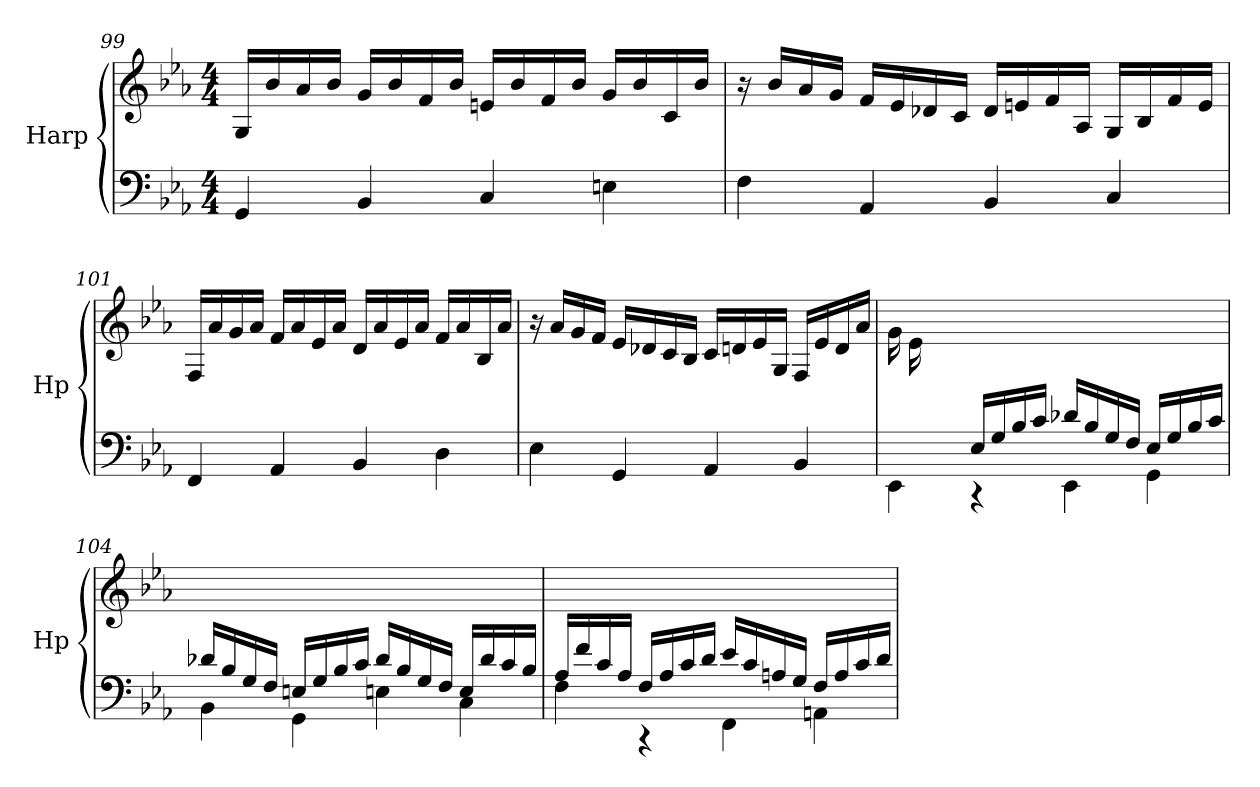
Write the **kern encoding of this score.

**kern	**kern
*part1	*part1
*staff2	*staff1
*I"Harp	*
*I'Hp	*
!!LO:LB:g=z
*clefF4	*clefG2
*k[b-e-a-]	*k[b-e-a-]
*M4/4	*M4/4
=99	=99
4GG/	16G/LL
.	16b-/
.	16a-/
.	16b-/JJ
4BB-/	16g/LL
.	16b-/
.	16f/
.	16b-/JJ
4C/	16en/LL
.	16b-/
.	16f/
.	16b-/JJ
4En\	16g/LL
.	16b-/
.	16c/
.	16b-/JJ
=100	=100
4F\	16r
.	16b-/LL
.	16a-/
.	16g/JJ
4AA-/	16f/LL
.	16e-/
.	16d-X/
.	16c/JJ
4BB-/	16d-/LL
.	16en/
.	16f/
.	16A-/JJ
4C/	16G/LL
.	16B-/
.	16f/
.	16e/JJ
!!LO:LB:g=z
=101	=101
4FF/	16F/LL
.	16a-/
.	16g/
.	16a-/JJ
4AA-/	16f/LL
.	16a-/
.	16e-/
.	16a-/JJ
4BB-/	16d/LL
.	16a-/
.	16e-/
.	16a-/JJ
4D\	16f/LL
.	16a-/
.	16B-/
.	16a-/JJ
=102	=102
4E-\	16r
.	16a-/LL
.	16g/
.	16f/JJ
4GG/	16e-/LL
.	16d-X/
.	16c/
.	16B-/JJ
4AA-/	16c/LL
.	16dn/
.	16e-/
.	16G/JJ
4BB-/	16F/LL
.	16e-/
.	16d/
.	16a-/JJ
!!LO:LB:g=z
=103	=103
*^	*
8ryy	4EE-\	16g\LL
.	.	16e-\
16B-/	.	2..ryy
16G/JJ	.	.
16E-/LL	4rCC	.
16G/	.	.
16B-/	.	.
16c/JJ	.	.
16d-X/LL	4EE-\	.
16B-/	.	.
16G/	.	.
16F/JJ	.	.
16E-/LL	4GG\	.
16G/	.	.
16B-/	.	.
16c/JJ	.	.
=104	=104	=104
16d-X/LL	4BB-\	1ryy
16B-/	.	.
16G/	.	.
16F/JJ	.	.
16En/LL	4GG\	.
16G/	.	.
16B-/	.	.
16c/JJ	.	.
16d-/LL	4En\	.
16B-/	.	.
16G/	.	.
16F/JJ	.	.
16E/LL	4C\	.
16d-/	.	.
16c/	.	.
16B-/JJ	.	.
!!LO:LB:g=z
=105	=105	=105
16A-/LL	4F\	1ryy
16f/	.	.
16c/	.	.
16A-/JJ	.	.
16F/LL	4rCC	.
16A-/	.	.
16c/	.	.
16d/JJ	.	.
16e-/LL	4FF\	.
16c/	.	.
16An/	.	.
16G/JJ	.	.
16F/LL	4AAn\	.
16A/	.	.
16c/	.	.
16d/JJ	.	.
*v	*v	*
=	=
*-	*-
